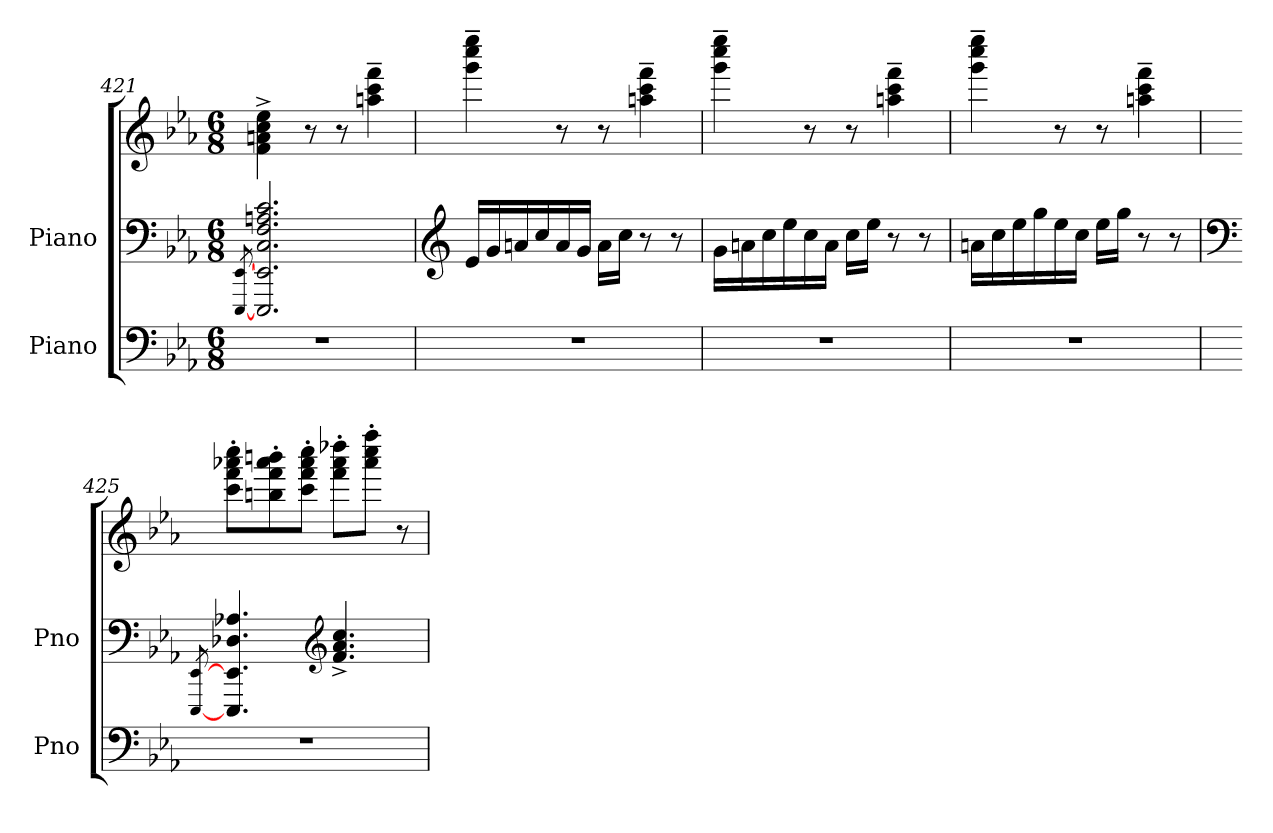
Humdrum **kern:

**kern	**kern	**kern
*part2	*part1	*part1
*staff3	*staff2	*staff1
*I"Piano	*I"Piano	*
*I'Pno	*I'Pno	*
!!LO:LB:g=z
*clefF4	*clefF4	*clefG2
*k[b-e-a-]	*k[b-e-a-]	*k[b-e-a-]
*M6/8	*M6/8	*M6/8
=421	=421	=421
.	[8qEEE-/ [8qEE-/	.
2.r	2.EEE-/ 2.EE-/ 2.C/ 2.F/ 2.An/ 2.c/	4f\^ 4an\^ 4cc\^ 4ee-\^
.	.	8r
.	.	8r
.	.	4aan\~ 4ccc\~ 4fff\~
=422	=422	=422
*	*clefG2	*
2.r	16e-/LL	4ggg\~ 4cccc\~ 4eeee-\~
.	16g/	.
.	16an/	.
.	16cc/	.
.	16a/	8r
.	16g/JJ	.
.	16a\LL	8r
.	16cc\JJ	.
.	8r	4aan\~ 4ccc\~ 4fff\~
.	8r	.
=423	=423	=423
2.r	16g\LL	4ggg\~ 4cccc\~ 4eeee-\~
.	16an\	.
.	16cc\	.
.	16ee-\	.
.	16cc\	8r
.	16a\JJ	.
.	16cc\LL	8r
.	16ee-\JJ	.
.	8r	4aan\~ 4ccc\~ 4fff\~
.	8r	.
=424	=424	=424
2.r	16an\LL	4ggg\~ 4cccc\~ 4eeee-\~
.	16cc\	.
.	16ee-\	.
.	16gg\	.
.	16ee-\	8r
.	16cc\JJ	.
.	16ee-\LL	8r
.	16gg\JJ	.
.	8r	4aan\~ 4ccc\~ 4fff\~
.	8r	.
!!LO:LB:g=z
=425	=425	=425
*	*clefF4	*
.	[8qEEE-/ [8qEE-/	.
2.r	4.EEE-/ 4.EE-/ 4.D-X/ 4.A-X/	8ccc\' 8fff\' 8aaa-X\' 8cccc\'L
.	.	8bbn\' 8fff\' 8aaa-\' 8bbbn\'
.	.	8ccc\' 8fff\' 8aaa-\' 8cccc\'J
*	*clefG2	*
.	4.f/^ 4.a-/^ 4.cc/^	8fff\' 8aaa-\' 8dddd-X\'L
.	.	8aaa-\' 8cccc\' 8ffff\'J
.	.	8r
=	=	=
*-	*-	*-
